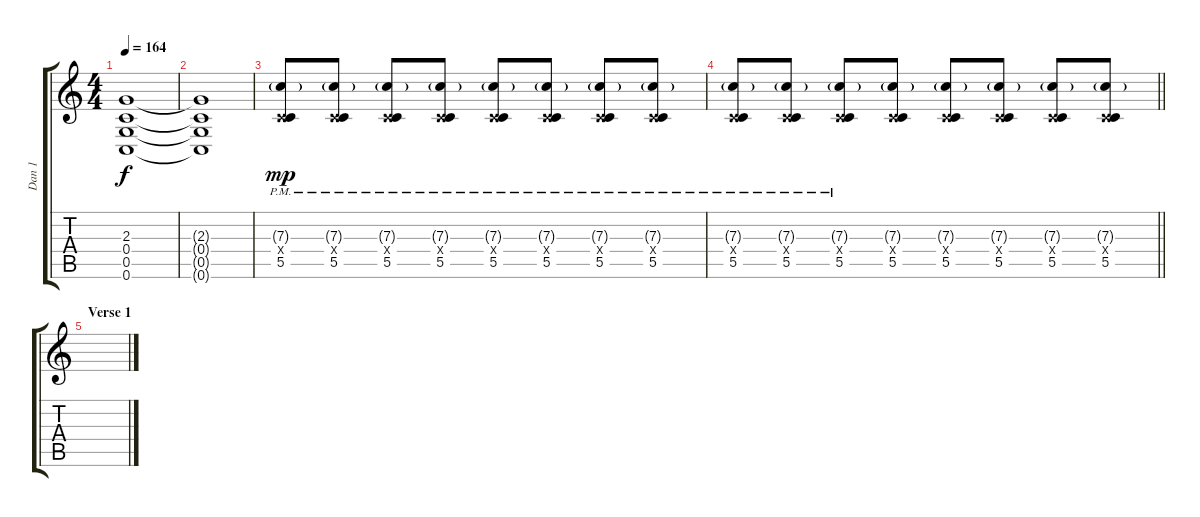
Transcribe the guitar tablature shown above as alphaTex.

\track ("Dan 1" "Dan 1") {instrument distortionguitar}
\staff {score tabs}
\tuning (D4 A3 F3 C3 G2 C2) {hide}
\ts (4 4)
\tempo 164
\clef g2
\ks c
(2.3 0.4 0.5 0.6).1{dy f instrument distortionguitar} |
(2.3{t} 0.4{t} 0.5{t} 0.6{t}).1 |
(7.3{g} 0.4{x} 5.5{pm}).8{dy mp} (7.3{g} 0.4{x} 5.5{pm}).8 (7.3{g} 0.4{x} 5.5{pm}).8 (7.3{g} 0.4{x} 5.5{pm}).8 (7.3{g} 0.4{x} 5.5{pm}).8 (7.3{g} 0.4{x} 5.5{pm}).8 (7.3{g} 0.4{x} 5.5{pm}).8 (7.3{g} 0.4{x} 5.5{pm}).8 |
\barLineRight lightlight
(7.3{g} 0.4{x} 5.5{pm}).8 (7.3{g} 0.4{x} 5.5{pm}).8 (7.3{g} 0.4{x} 5.5{pm}).8 (7.3{g} 0.4{x} 5.5).8 (7.3{g} 0.4{x} 5.5).8 (7.3{g} 0.4{x} 5.5).8 (7.3{g} 0.4{x} 5.5).8 (7.3{g} 0.4{x} 5.5).8 |
\section ("" "Verse 1")
